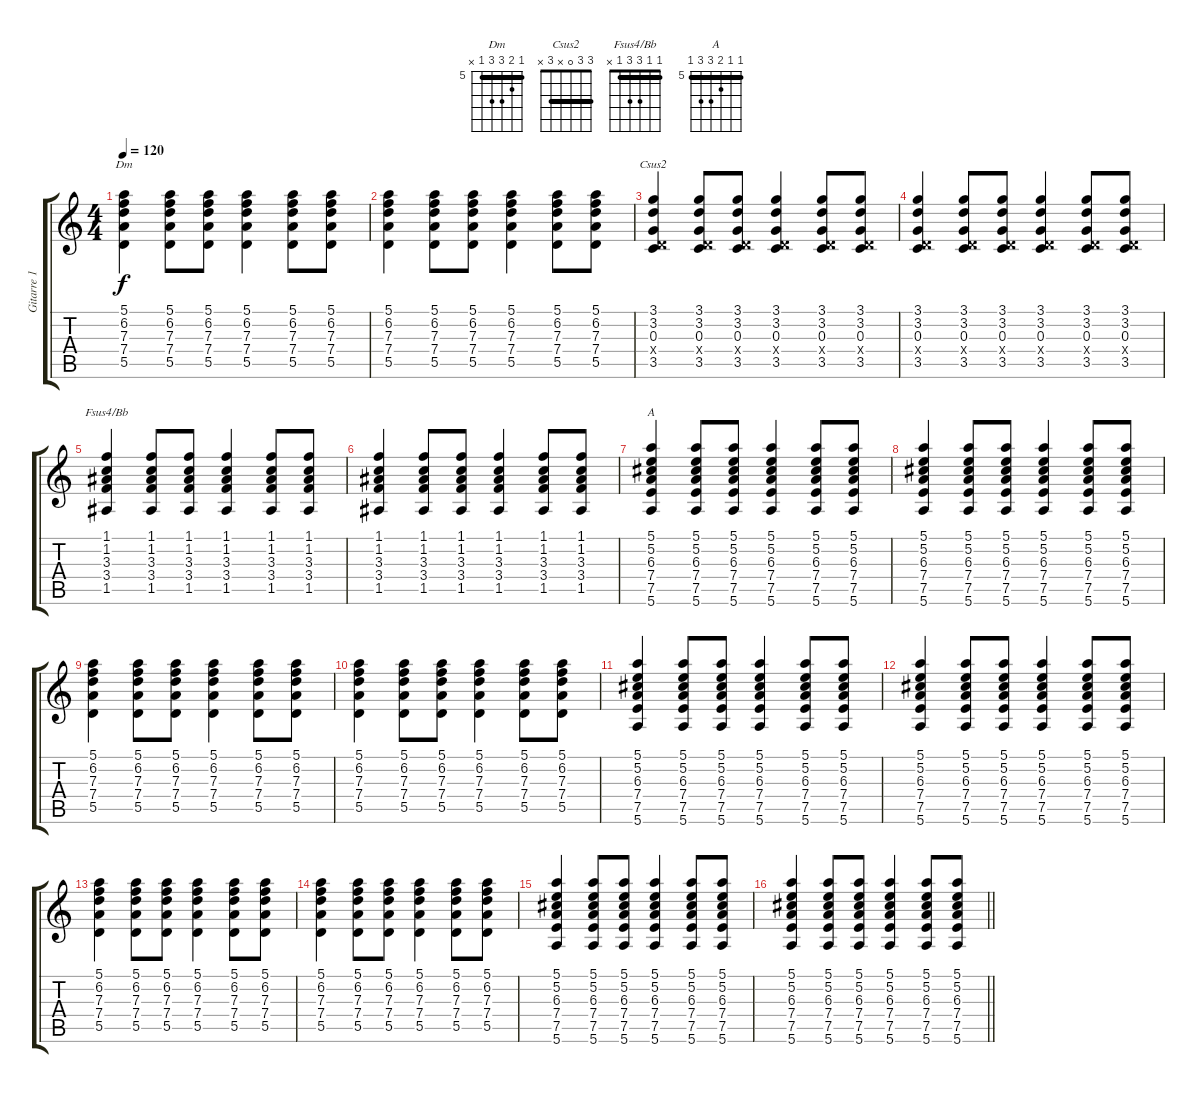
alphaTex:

\track ("Gitarre 1" "Gitarre 1") {instrument acousticguitarsteel}
\staff {score tabs}
\tuning (E4 B3 G3 D3 A2 E2) {hide}
\chord ("Dm" 5 6 7 7 5 x) {firstfret 5 barre 5}
\chord ("Csus2" 3 3 0 x 3 x) {barre 3}
\chord ("Fsus4/Bb" 1 1 3 3 1 x) {barre 1}
\chord ("A" 5 5 6 7 7 5) {firstfret 5 barre 5}
\ts (4 4)
\tempo 120
\clef g2
\ks c
(5.1 6.2 7.3 7.4 5.5).4{ch "Dm" dy f volume 10} (5.1 6.2 7.3 7.4 5.5).8 (5.1 6.2 7.3 7.4 5.5).8 (5.1 6.2 7.3 7.4 5.5).4 (5.1 6.2 7.3 7.4 5.5).8 (5.1 6.2 7.3 7.4 5.5).8 |
(5.1 6.2 7.3 7.4 5.5).4 (5.1 6.2 7.3 7.4 5.5).8 (5.1 6.2 7.3 7.4 5.5).8 (5.1 6.2 7.3 7.4 5.5).4 (5.1 6.2 7.3 7.4 5.5).8 (5.1 6.2 7.3 7.4 5.5).8 |
(3.1 3.2 0.3 0.4{x} 3.5).4{ch "Csus2"} (3.1 3.2 0.3 0.4{x} 3.5).8 (3.1 3.2 0.3 0.4{x} 3.5).8 (3.1 3.2 0.3 0.4{x} 3.5).4 (3.1 3.2 0.3 0.4{x} 3.5).8 (3.1 3.2 0.3 0.4{x} 3.5).8 |
(3.1 3.2 0.3 0.4{x} 3.5).4 (3.1 3.2 0.3 0.4{x} 3.5).8 (3.1 3.2 0.3 0.4{x} 3.5).8 (3.1 3.2 0.3 0.4{x} 3.5).4 (3.1 3.2 0.3 0.4{x} 3.5).8 (3.1 3.2 0.3 0.4{x} 3.5).8 |
(1.1 1.2 3.3 3.4 1.5).4{ch "Fsus4/Bb"} (1.1 1.2 3.3 3.4 1.5).8 (1.1 1.2 3.3 3.4 1.5).8 (1.1 1.2 3.3 3.4 1.5).4 (1.1 1.2 3.3 3.4 1.5).8 (1.1 1.2 3.3 3.4 1.5).8 |
(1.1 1.2 3.3 3.4 1.5).4 (1.1 1.2 3.3 3.4 1.5).8 (1.1 1.2 3.3 3.4 1.5).8 (1.1 1.2 3.3 3.4 1.5).4 (1.1 1.2 3.3 3.4 1.5).8 (1.1 1.2 3.3 3.4 1.5).8 |
(5.1 5.2 6.3 7.4 7.5 5.6).4{ch "A"} (5.1 5.2 6.3 7.4 7.5 5.6).8 (5.1 5.2 6.3 7.4 7.5 5.6).8 (5.1 5.2 6.3 7.4 7.5 5.6).4 (5.1 5.2 6.3 7.4 7.5 5.6).8 (5.1 5.2 6.3 7.4 7.5 5.6).8 |
(5.1 5.2 6.3 7.4 7.5 5.6).4 (5.1 5.2 6.3 7.4 7.5 5.6).8 (5.1 5.2 6.3 7.4 7.5 5.6).8 (5.1 5.2 6.3 7.4 7.5 5.6).4 (5.1 5.2 6.3 7.4 7.5 5.6).8 (5.1 5.2 6.3 7.4 7.5 5.6).8 |
(5.1 6.2 7.3 7.4 5.5).4 (5.1 6.2 7.3 7.4 5.5).8 (5.1 6.2 7.3 7.4 5.5).8 (5.1 6.2 7.3 7.4 5.5).4 (5.1 6.2 7.3 7.4 5.5).8 (5.1 6.2 7.3 7.4 5.5).8 |
(5.1 6.2 7.3 7.4 5.5).4 (5.1 6.2 7.3 7.4 5.5).8 (5.1 6.2 7.3 7.4 5.5).8 (5.1 6.2 7.3 7.4 5.5).4 (5.1 6.2 7.3 7.4 5.5).8 (5.1 6.2 7.3 7.4 5.5).8 |
(5.1 5.2 6.3 7.4 7.5 5.6).4 (5.1 5.2 6.3 7.4 7.5 5.6).8 (5.1 5.2 6.3 7.4 7.5 5.6).8 (5.1 5.2 6.3 7.4 7.5 5.6).4 (5.1 5.2 6.3 7.4 7.5 5.6).8 (5.1 5.2 6.3 7.4 7.5 5.6).8 |
(5.1 5.2 6.3 7.4 7.5 5.6).4 (5.1 5.2 6.3 7.4 7.5 5.6).8 (5.1 5.2 6.3 7.4 7.5 5.6).8 (5.1 5.2 6.3 7.4 7.5 5.6).4 (5.1 5.2 6.3 7.4 7.5 5.6).8 (5.1 5.2 6.3 7.4 7.5 5.6).8 |
(5.1 6.2 7.3 7.4 5.5).4 (5.1 6.2 7.3 7.4 5.5).8 (5.1 6.2 7.3 7.4 5.5).8 (5.1 6.2 7.3 7.4 5.5).4 (5.1 6.2 7.3 7.4 5.5).8 (5.1 6.2 7.3 7.4 5.5).8 |
(5.1 6.2 7.3 7.4 5.5).4 (5.1 6.2 7.3 7.4 5.5).8 (5.1 6.2 7.3 7.4 5.5).8 (5.1 6.2 7.3 7.4 5.5).4 (5.1 6.2 7.3 7.4 5.5).8 (5.1 6.2 7.3 7.4 5.5).8 |
(5.1 5.2 6.3 7.4 7.5 5.6).4 (5.1 5.2 6.3 7.4 7.5 5.6).8 (5.1 5.2 6.3 7.4 7.5 5.6).8 (5.1 5.2 6.3 7.4 7.5 5.6).4 (5.1 5.2 6.3 7.4 7.5 5.6).8 (5.1 5.2 6.3 7.4 7.5 5.6).8 |
\barLineRight lightlight
(5.1 5.2 6.3 7.4 7.5 5.6).4 (5.1 5.2 6.3 7.4 7.5 5.6).8 (5.1 5.2 6.3 7.4 7.5 5.6).8 (5.1 5.2 6.3 7.4 7.5 5.6).4 (5.1 5.2 6.3 7.4 7.5 5.6).8 (5.1 5.2 6.3 7.4 7.5 5.6).8
